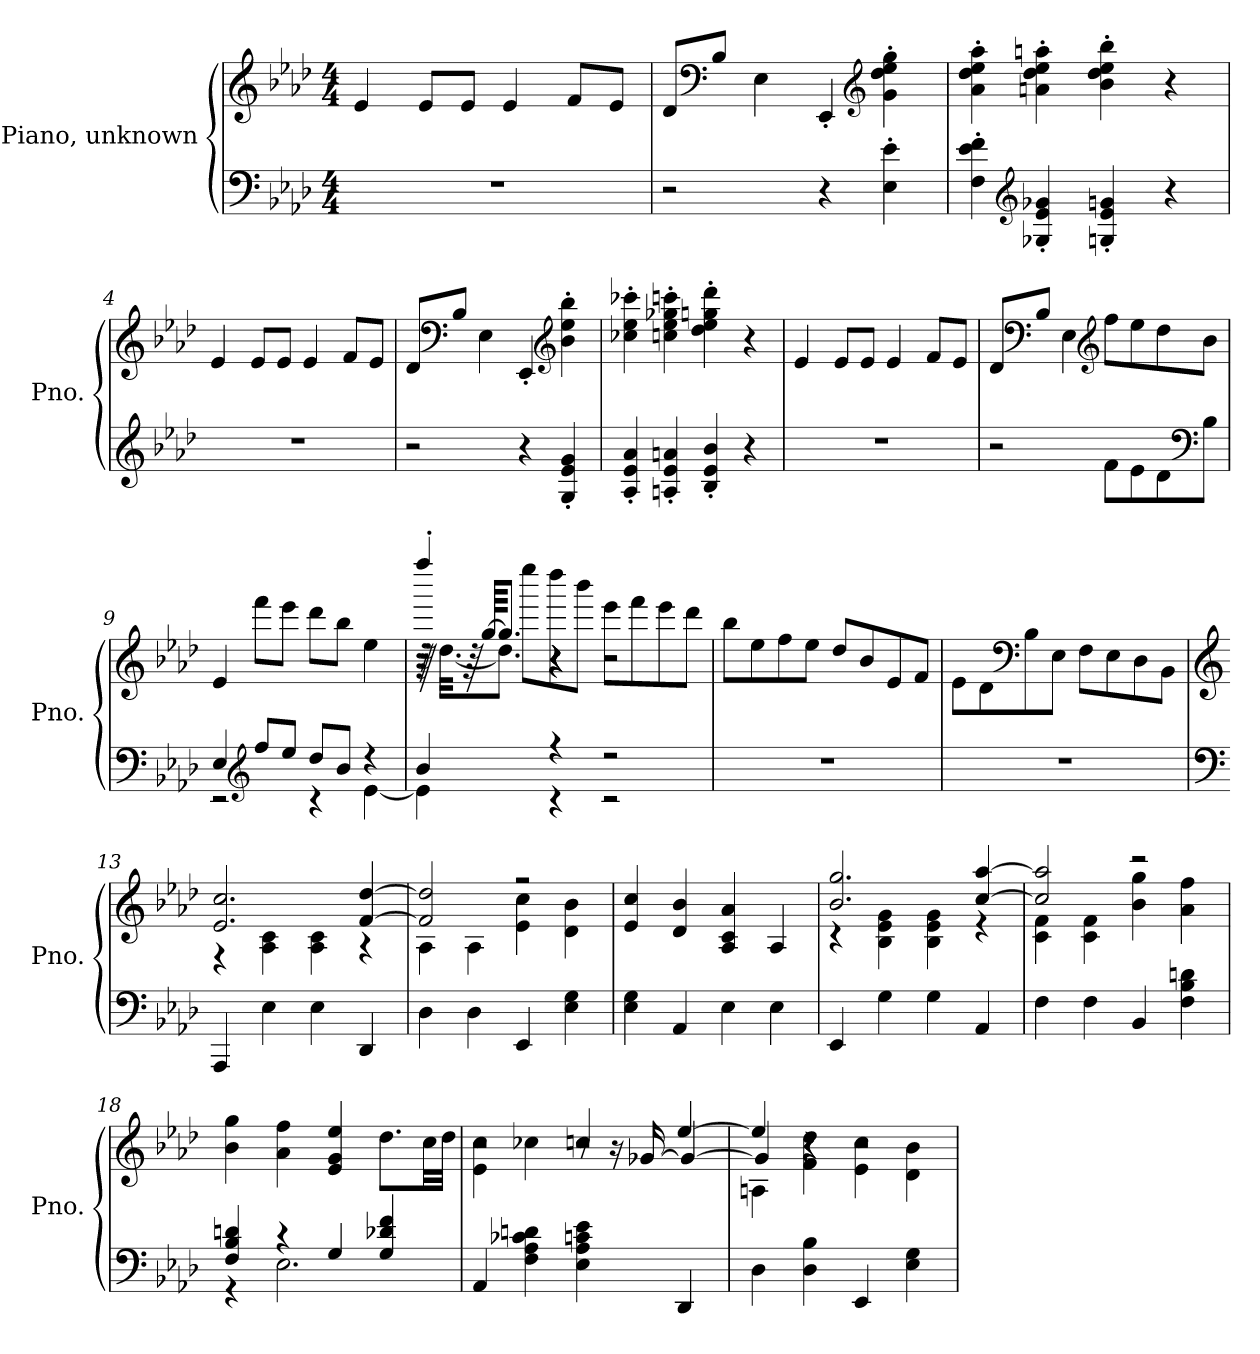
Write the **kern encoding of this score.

**kern	**kern
*part1	*part1
*staff2	*staff1
*I"Piano, unknown	*
*I'Pno.	*
*clefF4	*clefG2
*k[b-e-a-d-]	*k[b-e-a-d-]
*M4/4	*M4/4
*MM120	*MM120
=1	=1
1r	4e-/
.	8e-/L
.	8e-/J
.	4e-/
.	8f/L
.	8e-/J
=2	=2
2r	8d-/L
*	*clefF4
.	8B-/J
.	4E-\
4r	4EE-'/
*	*clefG2
4E-\' 4e-\'	4g\' 4dd-\' 4ee-\' 4gg\'
=3	=3
4F\' 4e-\' 4f\'	4a-\' 4dd-\' 4ee-\' 4aa-\'
*clefG2	*
4G-X/' 4e-/' 4g-X/'	4an\' 4dd-\' 4ee-\' 4aan\'
4Gn/' 4e-/' 4gn/'	4b-\' 4dd-\' 4ee-\' 4bb-\'
4r	4r
=4	=4
1r	4e-/
.	8e-/L
.	8e-/J
.	4e-/
.	8f/L
.	8e-/J
=5	=5
2r	8d-/L
*	*clefF4
.	8B-/J
.	4E-\
4r	4EE-'/
*	*clefG2
4G/' 4e-/' 4g/'	4b-\' 4ee-\' 4bb-\'
!!LO:LB:g=z
=6	=6
4A-/' 4e-/' 4a-/'	4cc-X\' 4ee-\' 4ccc-X\'
4An/' 4e-/' 4an/'	4ccn\' 4ee-\' 4gg-X\' 4cccn\'
4B-/' 4e-/' 4b-/'	4dd-\' 4ee-\' 4ggn\' 4ddd-\'
4r	4r
=7	=7
1r	4e-/
.	8e-/L
.	8e-/J
.	4e-/
.	8f/L
.	8e-/J
=8	=8
2r	8d-/L
*	*clefF4
.	8B-/J
.	4E-\
*	*clefG2
8f\L	8ff\L
8e-\	8ee-\
8d-\	8dd-\
*clefF4	*
8B-\J	8b-\J
=9	=9
*^	*
4E-/	2r	4e-/
*clefG2	*	*
8ff/L	.	8fff\L
8ee-/J	.	8eee-\J
8dd-/L	4r	8ddd-\L
8b-/J	.	8bb-\J
4r	[4e-\	4ee-\
!!LO:LB:g=z
=10	=10	=10
*	*	*^
*	*	*	*^
*	*	*	*	*^
4b-/	4e-\]	4ffff'/	8r	32r	64r
.	.	.	.	.	[32.dd-\KKL
.	.	.	.	64r	.
.	.	.	.	[64gg/KKKL	.
.	.	.	.	8.gg/J]	8.dd-\J]
.	.	.	8eeee-\L	.	.
4r	4r	4r	8dddd-\	4r	4r
.	.	.	8bbb-\J	.	.
2r	2r	2r	8eee-\L	2r	2r
.	.	.	8fff\	.	.
.	.	.	8eee-\	.	.
.	.	.	8ddd-\J	.	.
*v	*v	*	*	*	*
*	*v	*v	*v	*v
=11	=11
1r	8bb-\L
.	8ee-\
.	8ff\
.	8ee-\J
.	8dd-/L
.	8b-/
.	8e-/
.	8f/J
=12	=12
1r	8e-\L
.	8d-\
*	*clefF4
.	8B-\
.	8E-\J
.	8F\L
.	8E-\
.	8D-\
.	8BB-\J
=13	=13
*clefF4	*clefG2
*	*^
4AAA-/	2.e-/ 2.cc/	4r
4E-\	.	4A-\ 4c\
4E-\	.	4A-\ 4c\
4DD-/	[4f/ [4dd-/	4r
!!LO:LB:g=z	!!
=14	=14	=14
4D-\	2f/] 2dd-/]	4A-\
4D-\	.	4A-\
4EE-/	2r	4e-\ 4cc\
4E-\ 4G\	.	4d-\ 4b-\
*	*v	*v
=15	=15
4E-\ 4G\	4e-/ 4cc/
4AA-/	4d-/ 4b-/
4E-\	4A-/ 4c/ 4a-/
4E-\	4A-/
=16	=16
*	*^
4EE-/	2.b-/ 2.gg/	4r
4G\	.	4B-\ 4e-\ 4g\
4G\	.	4B-\ 4e-\ 4g\
4AA-/	[4cc/ [4aa-/	4r
=17	=17	=17
4F\	2cc/] 2aa-/]	4c\ 4f\
4F\	.	4c\ 4f\
4BB-/	2r	4b-\ 4gg\
4F\ 4B-\ 4dn\	.	4a-\ 4ff\
*	*v	*v
=18	=18
*^	*
4F/ 4B-/ 4dn/	4r	4b-\ 4gg\
4r	2.E-\	4a-\ 4ff\
4G/	.	4e-/ 4g/ 4ee-/
4G/ 4d-X/ 4f/	.	8.dd-\L
.	.	32cc\LL
.	.	32dd-\JJJ
*v	*v	*
=19	=19
*	*^
*	*	*^
4AA-/	2r	4e-\ 4cc\	2r
4F\ 4A-\ 4c-X\ 4dn\	.	4cc-X\	.
4E-\ 4A-\ 4cn\ 4e-\	4ccn/	2r	8r
.	.	.	16r
.	.	.	[16g-X/
4DD-/	[4ee-/	.	4g-/_
!!LO:LB:g=z	!!	!!
=20	=20	=20	=20
4D-\	4ee-/]	4An\	4g-/]
4D-\ 4B-\	4r	4f\ 4dd-\	4r
4EE-/	2r	4e-\ 4cc\	2r
4E-\ 4G\	.	4d-\ 4b-\	.
*	*v	*v	*v
=	=
*-	*-
